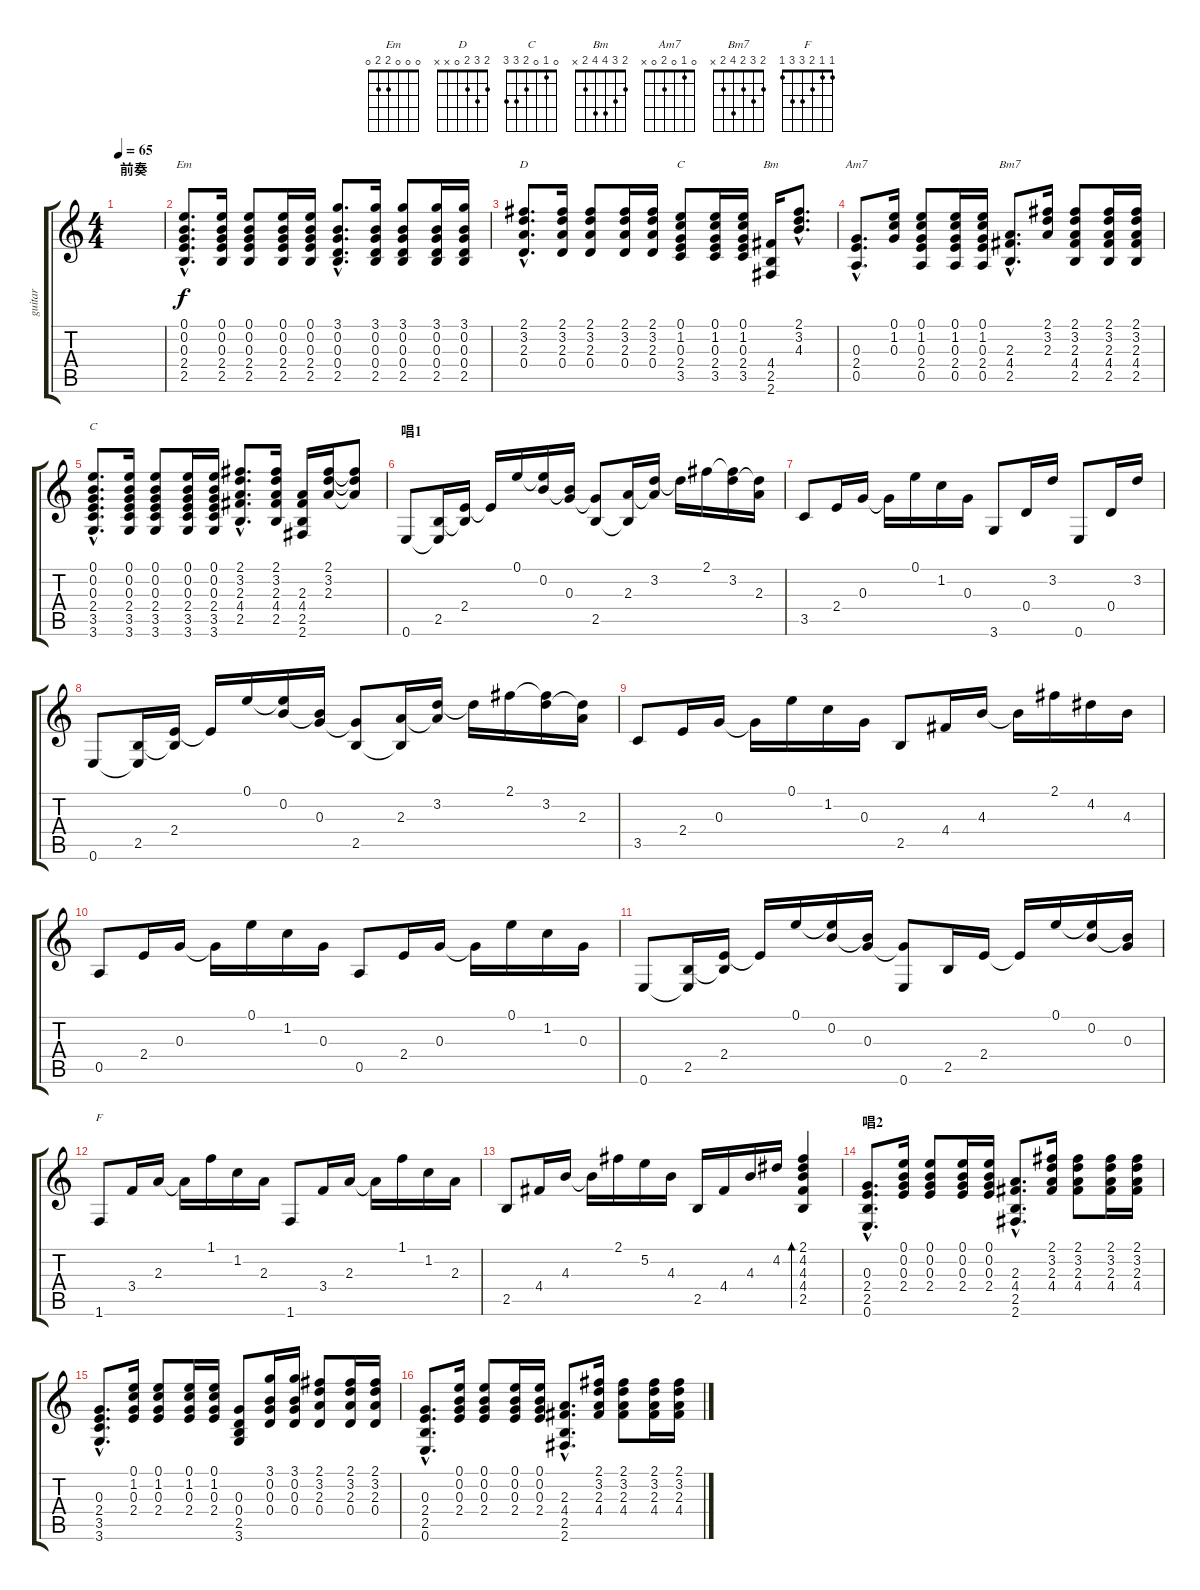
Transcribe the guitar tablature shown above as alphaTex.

\track ("guitar" "guitar") {instrument acousticguitarsteel}
\staff {score tabs}
\tuning (E4 B3 G3 D3 A2 E2) {hide}
\chord ("Em" 0 0 0 2 2 0)
\chord ("D" 2 3 2 0 x x)
\chord ("C" 0 1 0 2 3 x)
\chord ("Bm" 2 3 4 4 2 x)
\chord ("Am7" 0 1 0 2 0 x)
\chord ("Bm7" 2 3 2 4 2 x)
\chord ("C" 0 1 0 2 3 3)
\chord ("F" 1 1 2 3 3 1)
\ts (4 4)
\section ("" "前奏")
\tempo 65
\clef g2
\ks c
|
(0.1{hac} 0.2{hac} 0.3{hac} 2.4{hac} 2.5{hac}).8{d ch "Em"} (0.1 0.2 0.3 2.4 2.5).16 (0.1 0.2 0.3 2.4 2.5).8 (0.1 0.2 0.3 2.4 2.5).16 (0.1 0.2 0.3 2.4 2.5).16 (3.1{hac} 0.2{hac} 0.3{hac} 0.4{hac} 2.5{hac}).8{d} (3.1 0.2 0.3 0.4 2.5).16 (3.1 0.2 0.3 0.4 2.5).8 (3.1 0.2 0.3 0.4 2.5).16 (3.1 0.2 0.3 0.4 2.5).16 |
(2.1{hac} 3.2{hac} 2.3{hac} 0.4{hac}).8{d ch "D"} (2.1 3.2 2.3 0.4).16 (2.1 3.2 2.3 0.4).8 (2.1 3.2 2.3 0.4).16 (2.1 3.2 2.3 0.4).16 (0.1 1.2 0.3 2.4 3.5).8{ch "C"} (0.1 1.2 0.3 2.4 3.5).16 (0.1 1.2 0.3 2.4 3.5).16 (4.4 2.5 2.6).16{ch "Bm"} (2.1{hac} 3.2{hac} 4.3{hac}).8{d} |
(0.3{hac} 2.4{hac} 0.5{hac}).8{d ch "Am7"} (0.1 1.2 0.3).16 (0.1 1.2 0.3 2.4 0.5).8 (0.1 1.2 0.3 2.4 0.5).16 (0.1 1.2 0.3 2.4 0.5).16 (2.3{hac} 4.4{hac} 2.5{hac}).8{d ch "Bm7"} (2.1 3.2 2.3).16 (2.1 3.2 2.3 4.4 2.5).8 (2.1 3.2 2.3 4.4 2.5).16 (2.1 3.2 2.3 4.4 2.5).16 |
(0.1{hac} 0.2{hac} 0.3{hac} 2.4{hac} 3.5{hac} 3.6{hac}).8{d ch "C"} (0.1 0.2 0.3 2.4 3.5 3.6).16 (0.1 0.2 0.3 2.4 3.5 3.6).8 (0.1 0.2 0.3 2.4 3.5 3.6).16 (0.1 0.2 0.3 2.4 3.5 3.6).16 (2.1{hac} 3.2{hac} 2.3{hac} 4.4{hac} 2.5{hac}).8{d} (2.1 3.2 2.3 4.4 2.5).16 (2.3 4.4 2.5 2.6).16 (2.1 3.2 2.3).16 (2.1{t} 3.2{t} 2.3{t}).8 |
\section ("" "唱1")
0.6.8{volume 10 instrument electricguitarclean} (2.5 0.6{t}).16 (2.4 2.5{t}).16 2.4{t}.16 0.1.16 (0.1{t} 0.2).16 (0.2{t} 0.3).16 (0.3{t} 2.5).8 (2.3 2.5{t}).16 (3.2 2.3{t}).16 3.2{t}.16 2.1.16 (2.1{t} 3.2).16 (3.2{t} 2.3).16 |
3.5.8 2.4.16 0.3.16 0.3{t}.16 0.1.16 1.2.16 0.3.16 3.6.8 0.4.16 3.2.16 0.6.8 0.4.16 3.2.16 |
0.6.8 (2.5 0.6{t}).16 (2.4 2.5{t}).16 2.4{t}.16 0.1.16 (0.1{t} 0.2).16 (0.2{t} 0.3).16 (0.3{t} 2.5).8 (2.3 2.5{t}).16 (3.2 2.3{t}).16 3.2{t}.16 2.1.16 (2.1{t} 3.2).16 (3.2{t} 2.3).16 |
3.5.8 2.4.16 0.3.16 0.3{t}.16 0.1.16 1.2.16 0.3.16 2.5.8 4.4.16 4.3.16 4.3{t}.16 2.1.16 4.2.16 4.3.16 |
0.5.8 2.4.16 0.3.16 0.3{t}.16 0.1.16 1.2.16 0.3.16 0.5.8 2.4.16 0.3.16 0.3{t}.16 0.1.16 1.2.16 0.3.16 |
0.6.8 (2.5 0.6{t}).16 (2.4 2.5{t}).16 2.4{t}.16 0.1.16 (0.1{t} 0.2).16 (0.2{t} 0.3).16 (0.3{t} 0.6).8 2.5.16 2.4.16 2.4{t}.16 0.1.16 (0.1{t} 0.2).16 (0.2{t} 0.3).16 |
1.6.8{ch "F"} 3.4.16 2.3.16 2.3{t}.16 1.1.16 1.2.16 2.3.16 1.6.8 3.4.16 2.3.16 2.3{t}.16 1.1.16 1.2.16 2.3.16 |
2.5.8 4.4.16 4.3.16 4.3{t}.16 2.1.16 5.2.16 4.3.16 2.5.16 4.4.16 4.3.16 4.2.16 (2.1 4.2 4.3 4.4 2.5).4{bd 60} |
\section ("" "唱2")
(0.3{hac} 2.4{hac} 2.5{hac} 0.6{hac}).8{d volume 8} (0.1 0.2 0.3 2.4).16 (0.1 0.2 0.3 2.4).8 (0.1 0.2 0.3 2.4).16 (0.1 0.2 0.3 2.4).16 (2.3{hac} 4.4{hac} 2.5{hac} 2.6{hac}).8{d} (2.1 3.2 2.3 4.4).16 (2.1 3.2 2.3 4.4).8 (2.1 3.2 2.3 4.4).16 (2.1 3.2 2.3 4.4).16 |
(0.3{hac} 2.4{hac} 3.5{hac} 3.6{hac}).8{d} (0.1 1.2 0.3 2.4).16 (0.1 1.2 0.3 2.4).8 (0.1 1.2 0.3 2.4).16 (0.1 1.2 0.3 2.4).16 (0.3 0.4 2.5 3.6).8 (3.1 0.2 0.3 0.4).16 (3.1 0.2 0.3 0.4).16 (2.1 3.2 2.3 0.4).8 (2.1 3.2 2.3 0.4).16 (2.1 3.2 2.3 0.4).16 |
(0.3{hac} 2.4{hac} 2.5{hac} 0.6{hac}).8{d} (0.1 0.2 0.3 2.4).16 (0.1 0.2 0.3 2.4).8 (0.1 0.2 0.3 2.4).16 (0.1 0.2 0.3 2.4).16 (2.3{hac} 4.4{hac} 2.5{hac} 2.6{hac}).8{d} (2.1 3.2 2.3 4.4).16 (2.1 3.2 2.3 4.4).8 (2.1 3.2 2.3 4.4).16 (2.1 3.2 2.3 4.4).16
